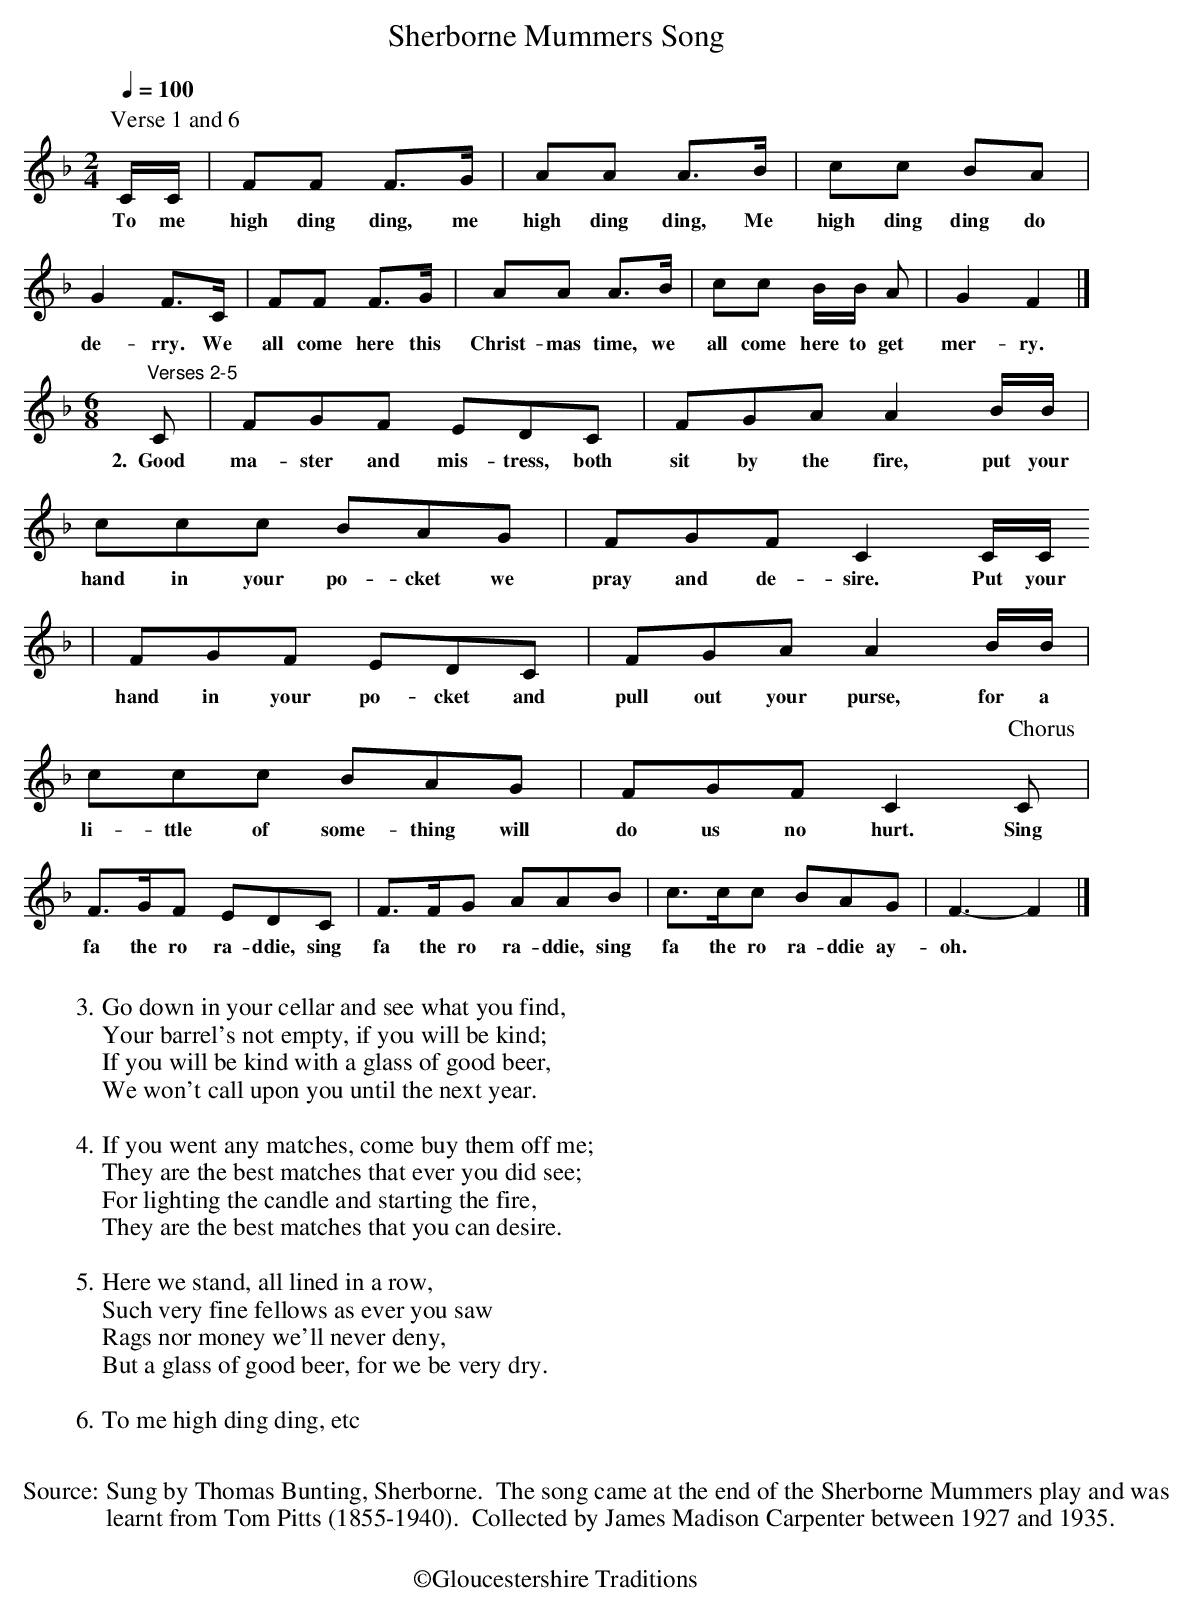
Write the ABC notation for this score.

X:1
T: Sherborne Mummers Song
M: 2/4
L:  1/8
Q:1/4=100
K:F
[P:Verse 1 and 6]C/C/|FF F>G|AA A>B|cc BA |
w:To me high ding ding, me high ding ding, Me high ding ding do
G2 F>C|FF F>G|AA A>B|cc B/B/ A |G2 F2|]
w:de-rry. We all come here this Christ-mas time, we all come here to get mer-ry.
[M:6/8]"Verses 2-5"C|FGF  EDC|FGA A2 B/B/|ccc BAG | FGF C2 C/C/
w:2.~~Good ma-ster and mis-tress, both sit by the fire, put your hand in your po-cket we pray and de-sire. Put your
|FGF EDC|FGA A2 B/B/|ccc BAG | FGF C2 [P:Chorus]C |
w: hand in your po-cket and pull out your purse, for a li-ttle of some-thing will do us no hurt. Sing
F>GF EDC|F>FG AAB|c>cc BAG | F3-F2|]
w:fa the ro ra-ddie, sing fa the ro ra-ddie, sing fa the ro ra-ddie ay-oh.
w:
W:
W:3. Go down in your cellar and see what you find,
W:Your barrel's not empty, if you will be kind;
W:If you will be kind with a glass of good beer,
W:We won't call upon you until the next year.
W:
W:4. If you went any matches, come buy them off me;
W:They are the best matches that ever you did see;
W:For lighting the candle and starting the fire,
W:They are the best matches that you can desire.
W:
W:5. Here we stand, all lined in a row,
W:Such very fine fellows as ever you saw
W:Rags nor money we'll never deny,
W:But a glass of good beer, for we be very dry.
W:
W:6. To me high ding ding, etc
W:
